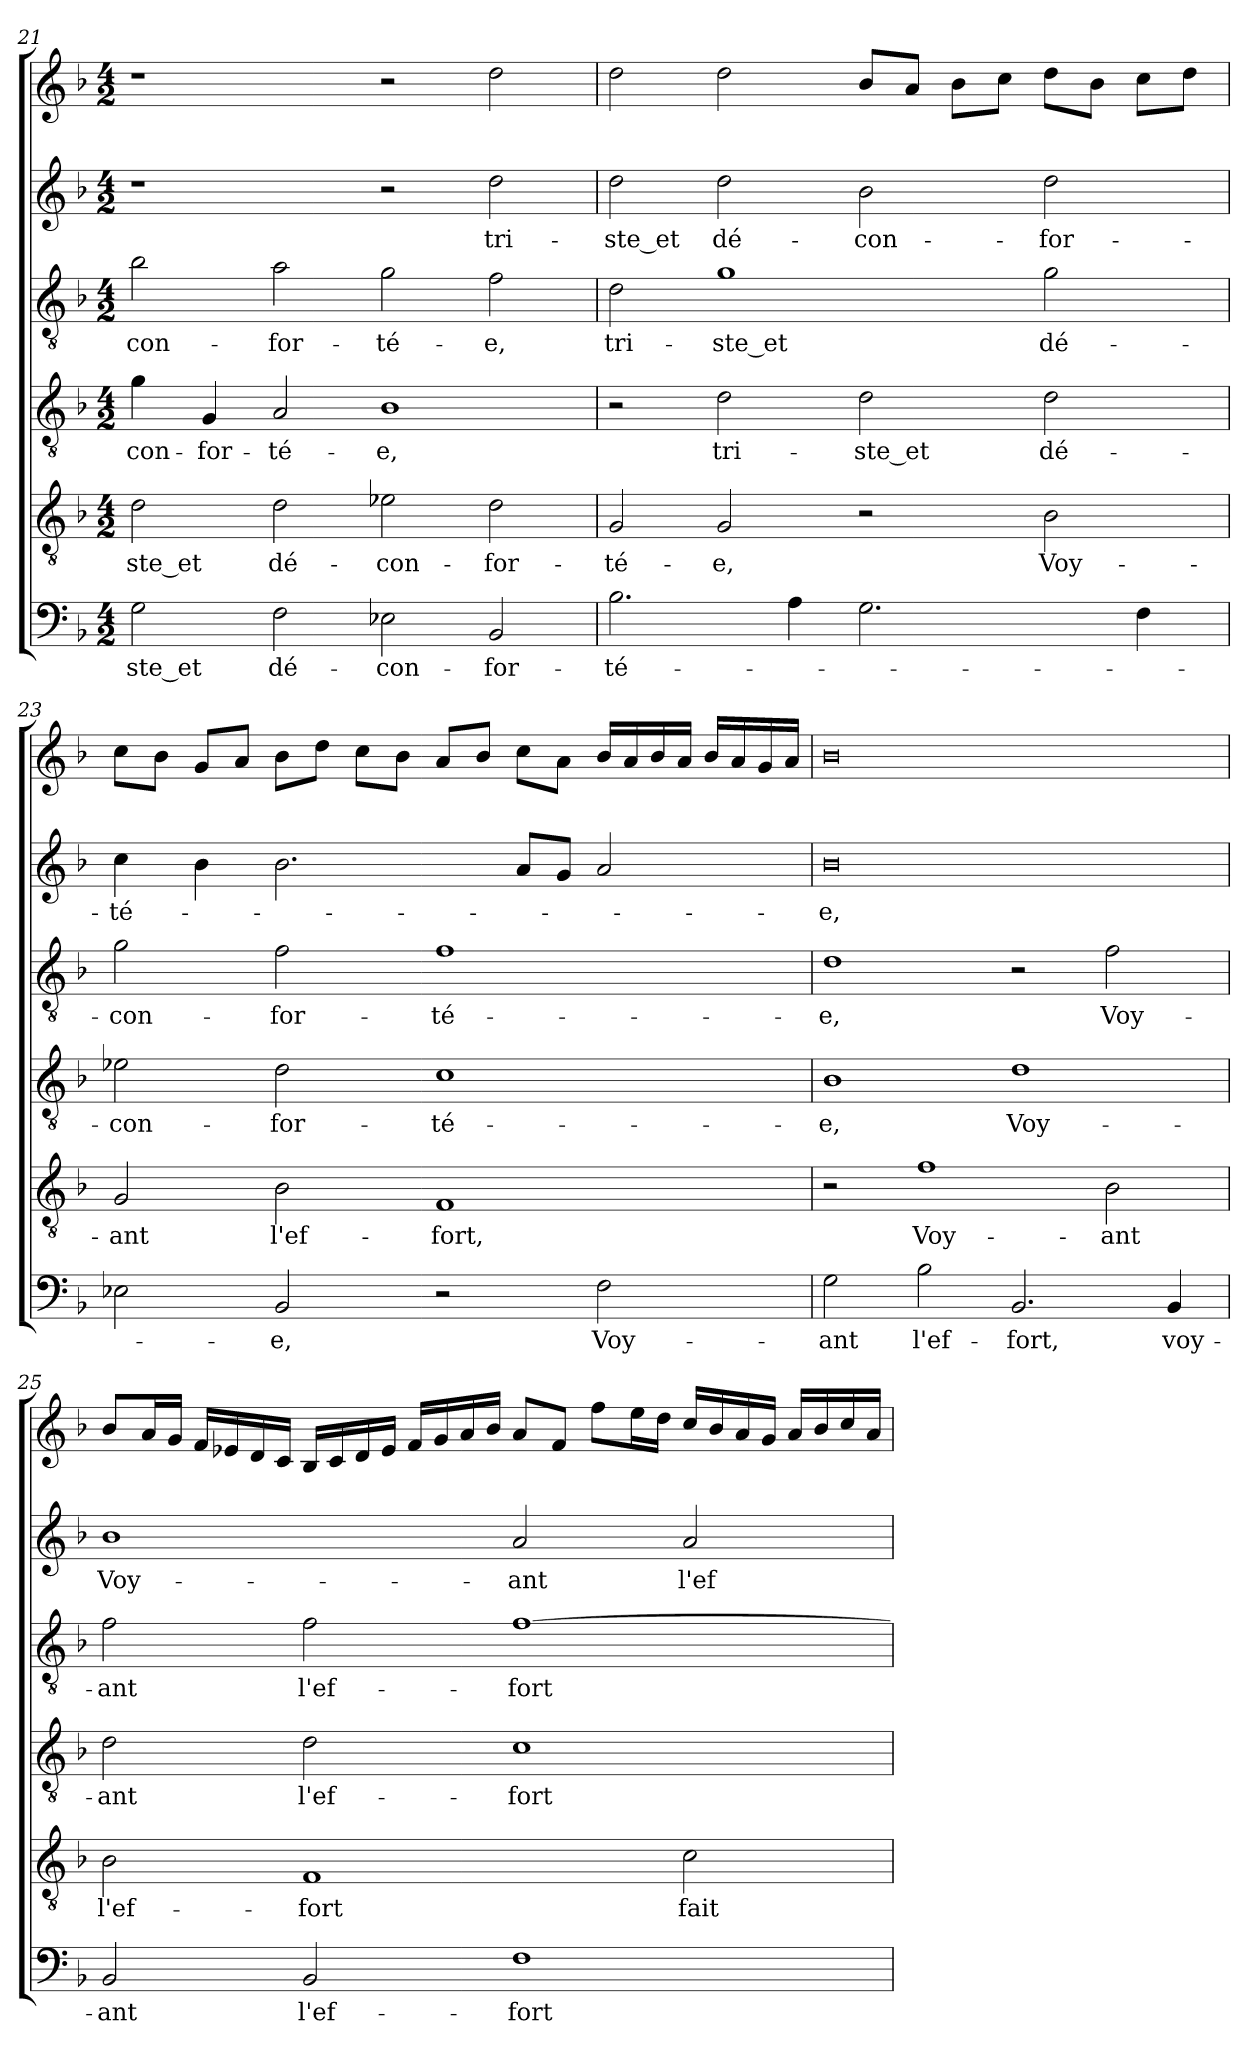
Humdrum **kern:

**kern	**text	**kern	**text	**kern	**text	**kern	**text	**kern	**text	**kern
*part6	*part6	*part5	*part5	*part4	*part4	*part3	*part3	*part2	*part2	*part1
*staff6	*staff6	*staff5	*staff5	*staff4	*staff4	*staff3	*staff3	*staff2	*staff2	*staff1
*clefF4	*	*clefGv2	*	*clefGv2	*	*clefGv2	*	*clefG2	*	*clefG2
*k[b-]	*	*k[b-]	*	*k[b-]	*	*k[b-]	*	*k[b-]	*	*k[b-]
*F:	*	*F:	*	*F:	*	*F:	*	*F:	*	*F:
*M4/2	*	*M4/2	*	*M4/2	*	*M4/2	*	*M4/2	*	*M4/2
=21	=21	=21	=21	=21	=21	=21	=21	=21	=21	=21
!	!LO:LY:b	!	!LO:LY:b	!	!LO:LY:b	!	!LO:LY:b	!	!	!
2G\	-ste_et	2d\	-ste_et	4g\	-con-	2b-\	-con-	1r	.	1r
!	!	!	!	!	!LO:LY:b	!	!	!	!	!
.	.	.	.	4G/	-for-	.	.	.	.	.
!	!LO:LY:b	!	!LO:LY:b	!	!LO:LY:b	!	!LO:LY:b	!	!	!
2F\	dé-	2d\	dé-	2A/	-té-	2a\	-for-	.	.	.
!	!LO:LY:b	!	!LO:LY:b	!	!LO:LY:b	!	!LO:LY:b	!	!	!
2E-X\	-con-	2e-X\	-con-	1B-	-e,	2g\	-té-	2r	.	2r
!	!LO:LY:b	!	!LO:LY:b	!	!	!	!LO:LY:b	!	!LO:LY:b	!
2BB-/	-for-	2d\	-for-	.	.	2f\	-e,	2dd\	tri-	2dd\
!!LO:LB:g=z
=22	=22	=22	=22	=22	=22	=22	=22	=22	=22	=22
!	!LO:LY:b	!	!LO:LY:b	!	!	!	!LO:LY:b	!	!LO:LY:b	!
2.B-\	-té-	2G/	-té-	2r	.	2d\	tri-	2dd\	-ste_et	2dd\
!	!	!	!LO:LY:b	!	!LO:LY:b	!	!LO:LY:b	!	!LO:LY:b	!
.	.	2G/	-e,	2d\	tri-	1g	-ste_et	2dd\	dé-	2dd\
4A\	.	.	.	.	.	.	.	.	.	.
!	!	!	!	!	!LO:LY:b	!	!	!	!LO:LY:b	!
2.G\	.	2r	.	2d\	-ste_et	.	.	2b-\	-con-	8b-/L
.	.	.	.	.	.	.	.	.	.	8a/J
.	.	.	.	.	.	.	.	.	.	8b-\L
.	.	.	.	.	.	.	.	.	.	8cc\J
!	!	!	!LO:LY:b	!	!LO:LY:b	!	!LO:LY:b	!	!LO:LY:b	!
.	.	2B-\	Voy-	2d\	dé-	2g\	dé-	2dd\	-for-	8dd\L
.	.	.	.	.	.	.	.	.	.	8b-\J
4F\	.	.	.	.	.	.	.	.	.	8cc\L
.	.	.	.	.	.	.	.	.	.	8dd\J
=23	=23	=23	=23	=23	=23	=23	=23	=23	=23	=23
!	!	!	!LO:LY:b	!	!LO:LY:b	!	!LO:LY:b	!	!LO:LY:b	!
2E-X\	.	2G/	-ant	2e-X\	-con-	2g\	-con-	4cc\	-té-	8cc\L
.	.	.	.	.	.	.	.	.	.	8b-\J
.	.	.	.	.	.	.	.	4b-\	.	8g/L
.	.	.	.	.	.	.	.	.	.	8a/J
!	!LO:LY:b	!	!LO:LY:b	!	!LO:LY:b	!	!LO:LY:b	!	!	!
2BB-/	-e,	2B-\	l'ef-	2d\	-for-	2f\	-for-	2.b-\	.	8b-\L
.	.	.	.	.	.	.	.	.	.	8dd\J
.	.	.	.	.	.	.	.	.	.	8cc\L
.	.	.	.	.	.	.	.	.	.	8b-\J
!	!	!	!LO:LY:b	!	!LO:LY:b	!	!LO:LY:b	!	!	!
2r	.	1F	-fort,	1c	-té-	1f	-té-	.	.	8a/L
.	.	.	.	.	.	.	.	.	.	8b-/J
.	.	.	.	.	.	.	.	8a/L	.	8cc\L
.	.	.	.	.	.	.	.	8g/J	.	8a\J
!	!LO:LY:b	!	!	!	!	!	!	!	!	!
2F\	Voy-	.	.	.	.	.	.	2a/	.	16b-/LL
.	.	.	.	.	.	.	.	.	.	16a/
.	.	.	.	.	.	.	.	.	.	16b-/
.	.	.	.	.	.	.	.	.	.	16a/JJ
.	.	.	.	.	.	.	.	.	.	16b-/LL
.	.	.	.	.	.	.	.	.	.	16a/
.	.	.	.	.	.	.	.	.	.	16g/
.	.	.	.	.	.	.	.	.	.	16a/JJ
=24	=24	=24	=24	=24	=24	=24	=24	=24	=24	=24
!	!LO:LY:b	!	!	!	!LO:LY:b	!	!LO:LY:b	!	!LO:LY:b	!
2G\	-ant	2r	.	1B-	-e,	1d	-e,	0b-	-e,	0b-
!	!LO:LY:b	!	!LO:LY:b	!	!	!	!	!	!	!
2B-\	l'ef-	1f	Voy-	.	.	.	.	.	.	.
!	!LO:LY:b	!	!	!	!LO:LY:b	!	!	!	!	!
2.BB-/	-fort,	.	.	1d	Voy-	2r	.	.	.	.
!	!	!	!LO:LY:b	!	!	!	!LO:LY:b	!	!	!
.	.	2B-\	-ant	.	.	2f\	Voy-	.	.	.
!	!LO:LY:b	!	!	!	!	!	!	!	!	!
4BB-/	voy-	.	.	.	.	.	.	.	.	.
!!LO:LB:g=z
=25	=25	=25	=25	=25	=25	=25	=25	=25	=25	=25
!	!LO:LY:b	!	!LO:LY:b	!	!LO:LY:b	!	!LO:LY:b	!	!LO:LY:b	!
2BB-/	-ant	2B-\	l'ef-	2d\	-ant	2f\	-ant	1b-	Voy-	8b-/L
.	.	.	.	.	.	.	.	.	.	16a/L
.	.	.	.	.	.	.	.	.	.	16g/JJ
.	.	.	.	.	.	.	.	.	.	16f/LL
.	.	.	.	.	.	.	.	.	.	16e-X/
.	.	.	.	.	.	.	.	.	.	16d/
.	.	.	.	.	.	.	.	.	.	16c/JJ
!	!LO:LY:b	!	!LO:LY:b	!	!LO:LY:b	!	!LO:LY:b	!	!	!
2BB-/	l'ef-	1F	-fort	2d\	l'ef-	2f\	l'ef-	.	.	16B-/LL
.	.	.	.	.	.	.	.	.	.	16c/
.	.	.	.	.	.	.	.	.	.	16d/
.	.	.	.	.	.	.	.	.	.	16e-/JJ
.	.	.	.	.	.	.	.	.	.	16f/LL
.	.	.	.	.	.	.	.	.	.	16g/
.	.	.	.	.	.	.	.	.	.	16a/
.	.	.	.	.	.	.	.	.	.	16b-/JJ
!	!LO:LY:b	!	!	!	!LO:LY:b	!	!LO:LY:b	!	!LO:LY:b	!
1F	-fort	.	.	1c	-fort	[1f	-fort	2a/	-ant	8a/L
.	.	.	.	.	.	.	.	.	.	8f/J
.	.	.	.	.	.	.	.	.	.	8ff\L
.	.	.	.	.	.	.	.	.	.	16ee\L
.	.	.	.	.	.	.	.	.	.	16dd\JJ
!	!	!	!LO:LY:b	!	!	!	!	!	!LO:LY:b	!
.	.	2c\	fait	.	.	.	.	2a/	l'ef-	16cc/LL
.	.	.	.	.	.	.	.	.	.	16b-/
.	.	.	.	.	.	.	.	.	.	16a/
.	.	.	.	.	.	.	.	.	.	16g/JJ
.	.	.	.	.	.	.	.	.	.	16a/LL
.	.	.	.	.	.	.	.	.	.	16b-/
.	.	.	.	.	.	.	.	.	.	16cc/
.	.	.	.	.	.	.	.	.	.	16a/JJ
=	=	=	=	=	=	=	=	=	=	=
*-	*-	*-	*-	*-	*-	*-	*-	*-	*-	*-
